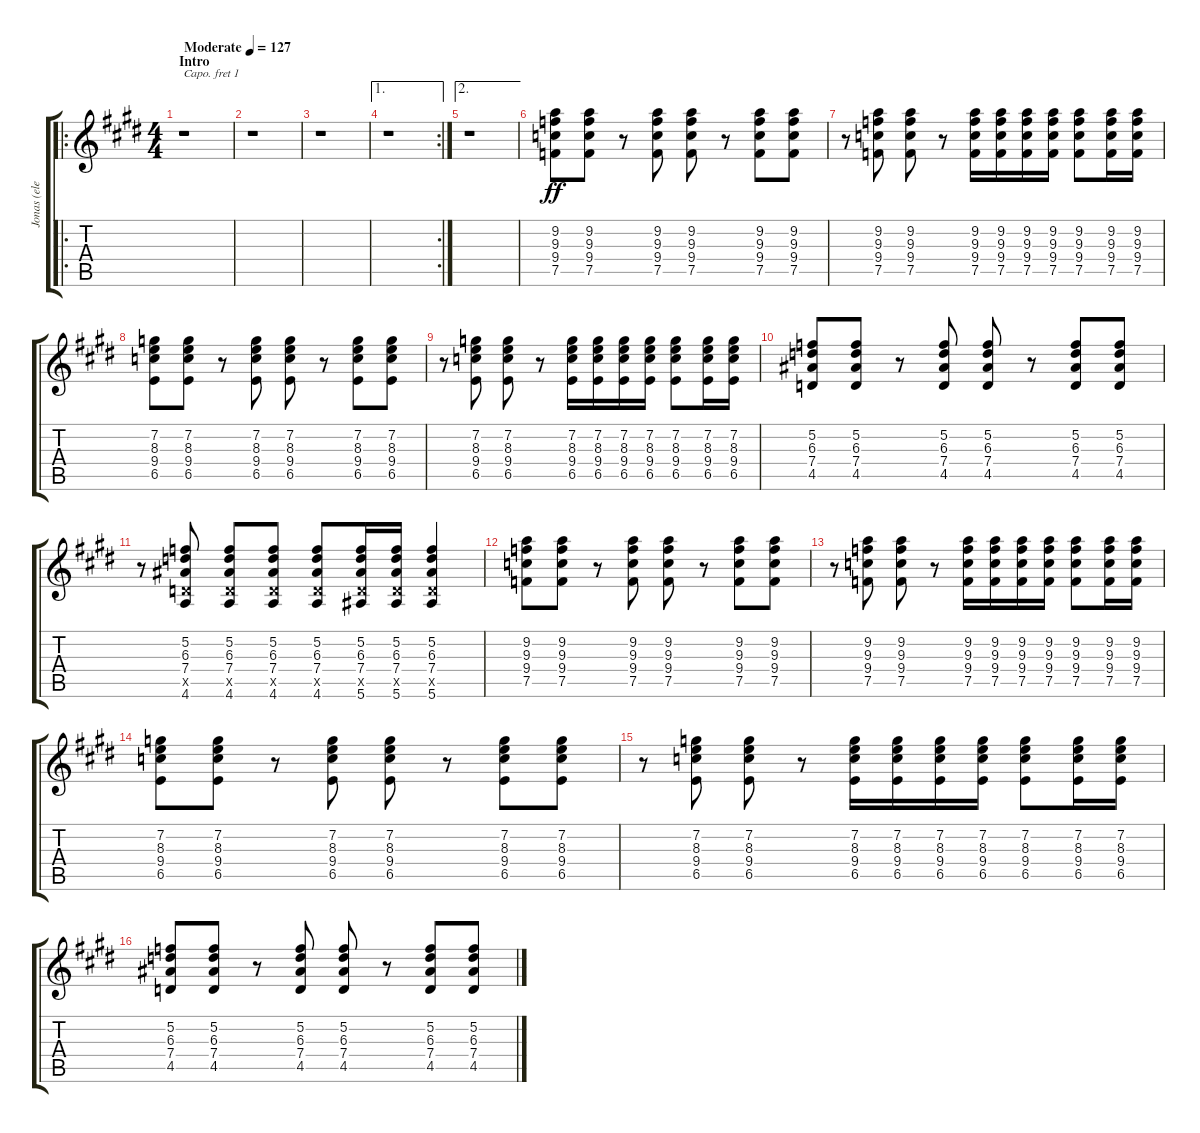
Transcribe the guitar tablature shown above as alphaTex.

\track ("Jonas (electric)" "Jonas (ele") {instrument electricguitarclean}
\staff {score tabs}
\capo 1
\tuning (E4 B3 G3 D3 A2 E2) {hide}
\ro
\ts (4 4)
\section ("" "Intro")
\tempo (127 "Moderate")
\clef g2
\ks e
r.1{dy ff instrument electricguitarclean} |
r.1 |
r.1 |
\ae 1
\rc 2
r.1 |
\ae 2
r.1 |
(9.2 9.3 9.4 7.5).8 (9.2 9.3 9.4 7.5).8 r.8 (9.2 9.3 9.4 7.5).8 (9.2 9.3 9.4 7.5).8 r.8 (9.2 9.3 9.4 7.5).8 (9.2 9.3 9.4 7.5).8 |
r.8 (9.2 9.3 9.4 7.5).8 (9.2 9.3 9.4 7.5).8 r.8 (9.2 9.3 9.4 7.5).16 (9.2 9.3 9.4 7.5).16 (9.2 9.3 9.4 7.5).16 (9.2 9.3 9.4 7.5).16 (9.2 9.3 9.4 7.5).8 (9.2 9.3 9.4 7.5).16 (9.2 9.3 9.4 7.5).16 |
(7.2 8.3 9.4 6.5).8 (7.2 8.3 9.4 6.5).8 r.8 (7.2 8.3 9.4 6.5).8 (7.2 8.3 9.4 6.5).8 r.8 (7.2 8.3 9.4 6.5).8 (7.2 8.3 9.4 6.5).8 |
r.8 (7.2 8.3 9.4 6.5).8 (7.2 8.3 9.4 6.5).8 r.8 (7.2 8.3 9.4 6.5).16 (7.2 8.3 9.4 6.5).16 (7.2 8.3 9.4 6.5).16 (7.2 8.3 9.4 6.5).16 (7.2 8.3 9.4 6.5).8 (7.2 8.3 9.4 6.5).16 (7.2 8.3 9.4 6.5).16 |
(5.2 6.3 7.4 4.5).8 (5.2 6.3 7.4 4.5).8 r.8 (5.2 6.3 7.4 4.5).8 (5.2 6.3 7.4 4.5).8 r.8 (5.2 6.3 7.4 4.5).8 (5.2 6.3 7.4 4.5).8 |
r.8 (5.2 6.3 7.4 4.5{x} 4.6).8 (5.2 6.3 7.4 4.5{x} 4.6).8 (5.2 6.3 7.4 4.5{x} 4.6).8 (5.2 6.3 7.4 4.5{x} 4.6).8 (5.2 6.3 7.4 4.5{x} 5.6).16 (5.2 6.3 7.4 4.5{x} 5.6).16 (5.2 6.3 7.4 4.5{x} 5.6).4 |
(9.2 9.3 9.4 7.5).8 (9.2 9.3 9.4 7.5).8 r.8 (9.2 9.3 9.4 7.5).8 (9.2 9.3 9.4 7.5).8 r.8 (9.2 9.3 9.4 7.5).8 (9.2 9.3 9.4 7.5).8 |
r.8 (9.2 9.3 9.4 7.5).8 (9.2 9.3 9.4 7.5).8 r.8 (9.2 9.3 9.4 7.5).16 (9.2 9.3 9.4 7.5).16 (9.2 9.3 9.4 7.5).16 (9.2 9.3 9.4 7.5).16 (9.2 9.3 9.4 7.5).8 (9.2 9.3 9.4 7.5).16 (9.2 9.3 9.4 7.5).16 |
(7.2 8.3 9.4 6.5).8 (7.2 8.3 9.4 6.5).8 r.8 (7.2 8.3 9.4 6.5).8 (7.2 8.3 9.4 6.5).8 r.8 (7.2 8.3 9.4 6.5).8 (7.2 8.3 9.4 6.5).8 |
r.8 (7.2 8.3 9.4 6.5).8 (7.2 8.3 9.4 6.5).8 r.8 (7.2 8.3 9.4 6.5).16 (7.2 8.3 9.4 6.5).16 (7.2 8.3 9.4 6.5).16 (7.2 8.3 9.4 6.5).16 (7.2 8.3 9.4 6.5).8 (7.2 8.3 9.4 6.5).16 (7.2 8.3 9.4 6.5).16 |
(5.2 6.3 7.4 4.5).8 (5.2 6.3 7.4 4.5).8 r.8 (5.2 6.3 7.4 4.5).8 (5.2 6.3 7.4 4.5).8 r.8 (5.2 6.3 7.4 4.5).8 (5.2 6.3 7.4 4.5).8
